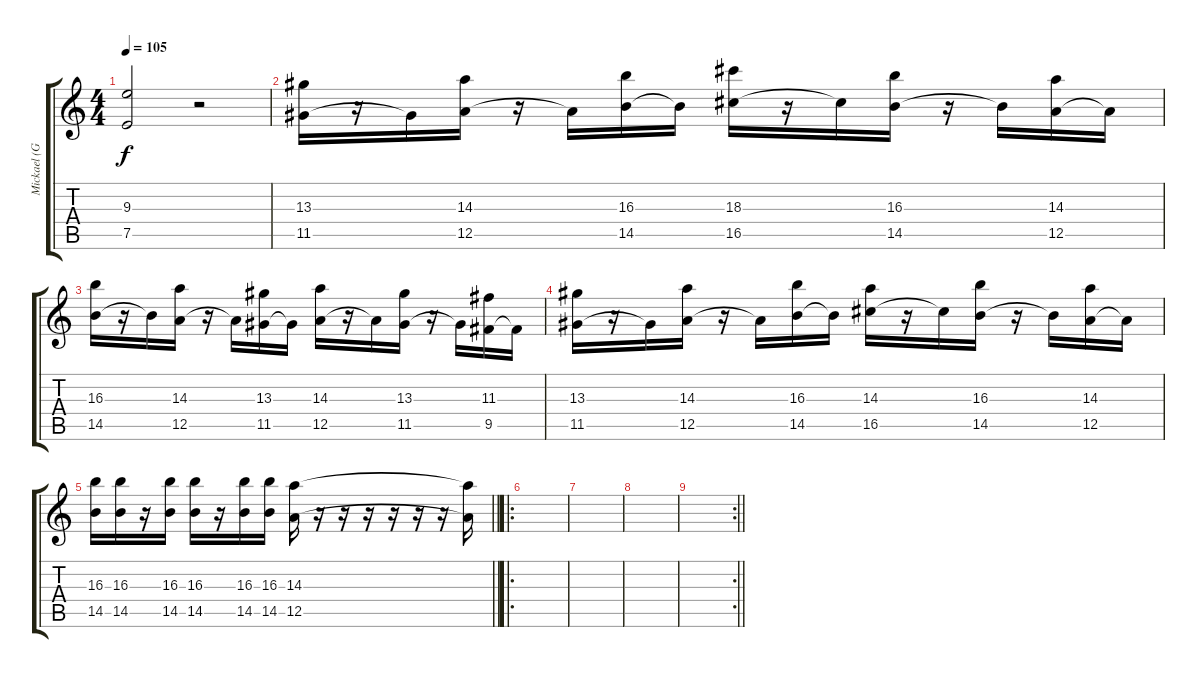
\track ("Mickael (Guitare_01)" "Mickael (G") {instrument overdrivenguitar}
\staff {score tabs}
\tuning (E4 B3 G3 D3 A2 E2) {hide}
\ts (4 4)
\tempo 105
\clef g2
\ks c
(9.3 7.5).2{dy f} r.2 |
(13.3 11.5).16 r.16 11.5{t}.16 (14.3 12.5).16 r.16 12.5{t}.16 (16.3 14.5).16 14.5{t}.16 (18.3 16.5).16 r.16 16.5{t}.16 (16.3 14.5).16 r.16 14.5{t}.16 (14.3 12.5).16 12.5{t}.16 |
(16.3 14.5).16 r.16 14.5{t}.16 (14.3 12.5).16 r.16 12.5{t}.16 (13.3 11.5).16 11.5{t}.16 (14.3 12.5).16 r.16 12.5{t}.16 (13.3 11.5).16 r.16 11.5{t}.16 (11.3 9.5).16 9.5{t}.16 |
(13.3 11.5).16 r.16 11.5{t}.16 (14.3 12.5).16 r.16 12.5{t}.16 (16.3 14.5).16 14.5{t}.16 (14.3 16.5).16 r.16 16.5{t}.16 (16.3 14.5).16 r.16 14.5{t}.16 (14.3 12.5).16 12.5{t}.16 |
\barLineRight lightlight
(16.3 14.5).16 (16.3 14.5).16 r.16 (16.3 14.5).16 (16.3 14.5).16 r.16 (16.3 14.5).16 (16.3 14.5).16 (14.3 12.5).16 r.16 r.16 r.16 r.16 r.16 r.16 (14.3{t} 12.5{t}).16 |
\ro
|
|
|
\rc 2
\barLineRight lightlight
